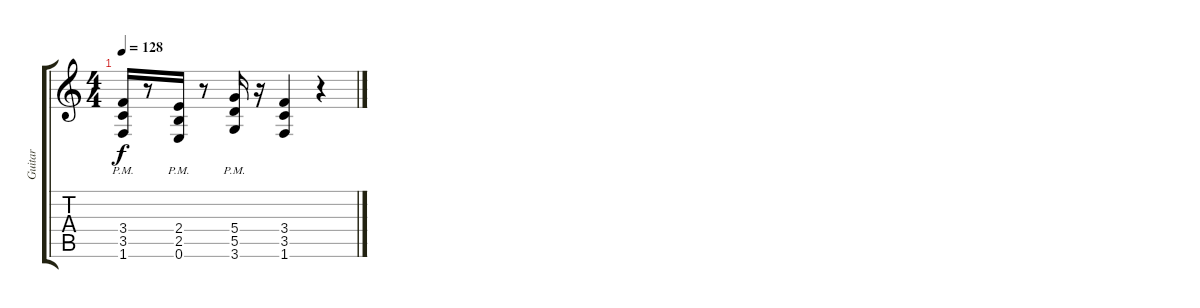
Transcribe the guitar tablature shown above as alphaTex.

\track ("Guitar" "Guitar") {instrument distortionguitar}
\staff {score tabs}
\tuning (E4 B3 G3 D3 A2 E2) {hide}
\ts (4 4)
\tempo 128
\clef g2
\ks c
(3.4 3.5 1.6{pm}).16{dy f} r.8 (2.4 2.5 0.6{pm}).16 r.8 (5.4 5.5 3.6{pm}).16 r.16 (3.4 3.5 1.6).4 r.4
